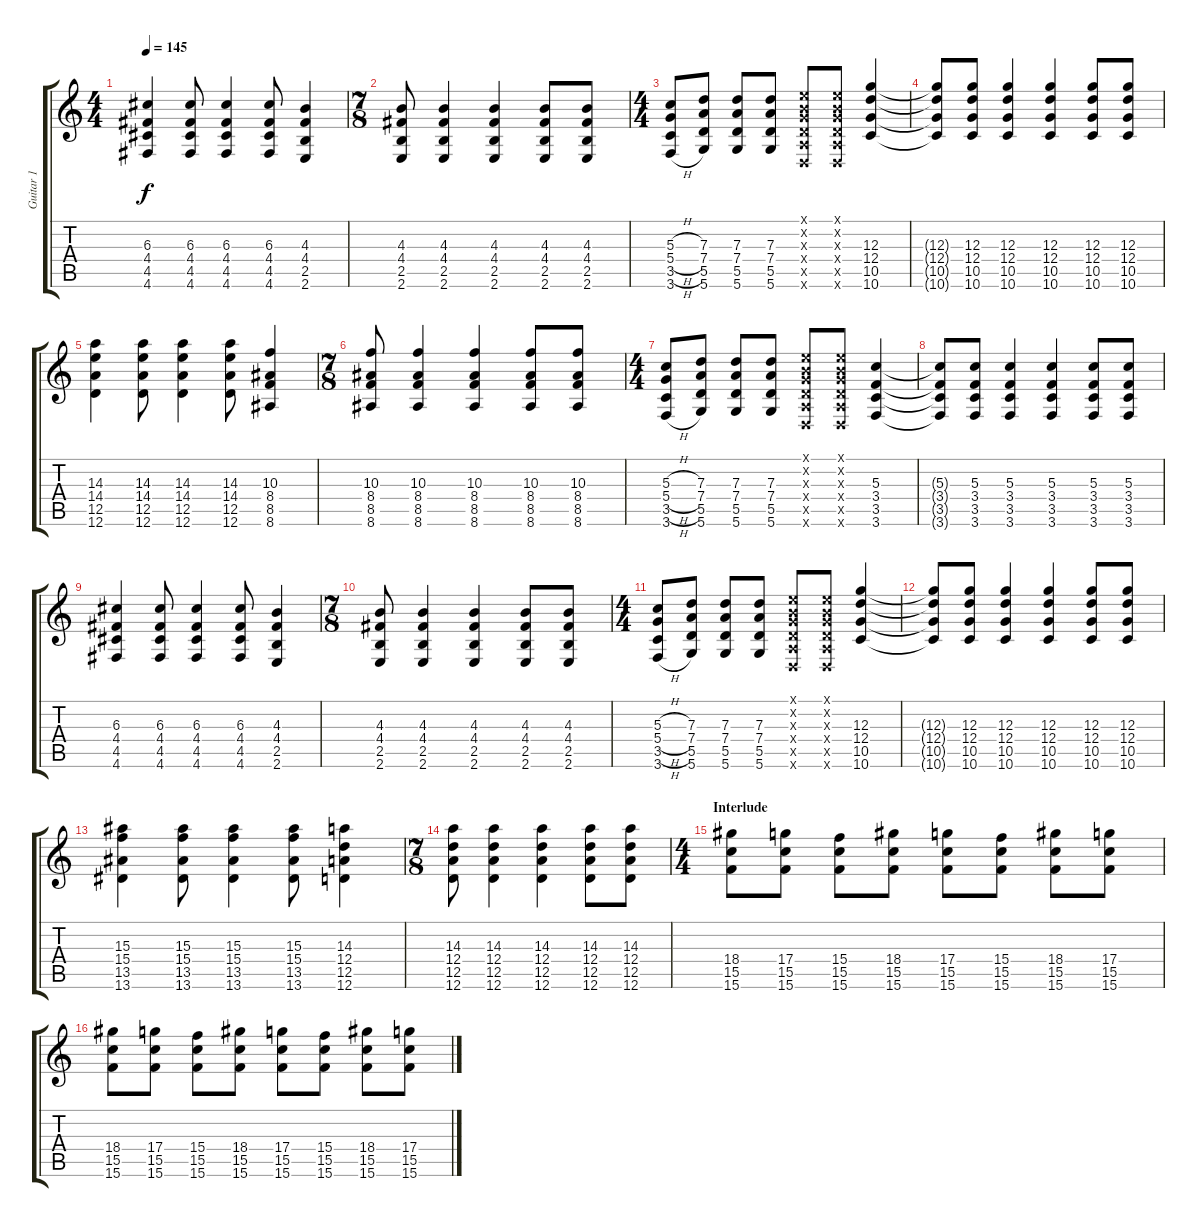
\track ("Guitar 1" "Guitar 1") {instrument distortionguitar}
\staff {score tabs}
\tuning (E4 B3 G3 D3 A2 D2) {hide}
\ts (4 4)
\tempo 145
\clef g2
\ks c
(6.3 4.4 4.5 4.6).4{dy f} (6.3 4.4 4.5 4.6).8 (6.3 4.4 4.5 4.6).4 (6.3 4.4 4.5 4.6).8 (4.3 4.4 2.5 2.6).4 |
\ts (7 8)
(4.3 4.4 2.5 2.6).8 (4.3 4.4 2.5 2.6).4 (4.3 4.4 2.5 2.6).4 (4.3 4.4 2.5 2.6).8 (4.3 4.4 2.5 2.6).8 |
\ts (4 4)
(5.3{h} 5.4{h} 3.5{h} 3.6{h}).8 (7.3 7.4 5.5 5.6).8 (7.3 7.4 5.5 5.6).8 (7.3 7.4 5.5 5.6).8 (0.1{x} 0.2{x} 0.3{x} 0.4{x} 0.5{x} 0.6{x}).8 (0.1{x} 0.2{x} 0.3{x} 0.4{x} 0.5{x} 0.6{x}).8 (12.3 12.4 10.5 10.6).4 |
(12.3{t} 12.4{t} 10.5{t} 10.6{t}).8 (12.3 12.4 10.5 10.6).8 (12.3 12.4 10.5 10.6).4 (12.3 12.4 10.5 10.6).4 (12.3 12.4 10.5 10.6).8 (12.3 12.4 10.5 10.6).8 |
(14.3 14.4 12.5 12.6).4 (14.3 14.4 12.5 12.6).8 (14.3 14.4 12.5 12.6).4 (14.3 14.4 12.5 12.6).8 (10.3 8.4 8.5 8.6).4 |
\ts (7 8)
(10.3 8.4 8.5 8.6).8 (10.3 8.4 8.5 8.6).4 (10.3 8.4 8.5 8.6).4 (10.3 8.4 8.5 8.6).8 (10.3 8.4 8.5 8.6).8 |
\ts (4 4)
(5.3{h} 5.4{h} 3.5{h} 3.6{h}).8 (7.3 7.4 5.5 5.6).8 (7.3 7.4 5.5 5.6).8 (7.3 7.4 5.5 5.6).8 (0.1{x} 0.2{x} 0.3{x} 0.4{x} 0.5{x} 0.6{x}).8 (0.1{x} 0.2{x} 0.3{x} 0.4{x} 0.5{x} 0.6{x}).8 (5.3 3.4 3.5 3.6).4 |
(5.3{t} 3.4{t} 3.5{t} 3.6{t}).8 (5.3 3.4 3.5 3.6).8 (5.3 3.4 3.5 3.6).4 (5.3 3.4 3.5 3.6).4 (5.3 3.4 3.5 3.6).8 (5.3 3.4 3.5 3.6).8 |
(6.3 4.4 4.5 4.6).4 (6.3 4.4 4.5 4.6).8 (6.3 4.4 4.5 4.6).4 (6.3 4.4 4.5 4.6).8 (4.3 4.4 2.5 2.6).4 |
\ts (7 8)
(4.3 4.4 2.5 2.6).8 (4.3 4.4 2.5 2.6).4 (4.3 4.4 2.5 2.6).4 (4.3 4.4 2.5 2.6).8 (4.3 4.4 2.5 2.6).8 |
\ts (4 4)
(5.3{h} 5.4{h} 3.5{h} 3.6{h}).8 (7.3 7.4 5.5 5.6).8 (7.3 7.4 5.5 5.6).8 (7.3 7.4 5.5 5.6).8 (0.1{x} 0.2{x} 0.3{x} 0.4{x} 0.5{x} 0.6{x}).8 (0.1{x} 0.2{x} 0.3{x} 0.4{x} 0.5{x} 0.6{x}).8 (12.3 12.4 10.5 10.6).4 |
(12.3{t} 12.4{t} 10.5{t} 10.6{t}).8 (12.3 12.4 10.5 10.6).8 (12.3 12.4 10.5 10.6).4 (12.3 12.4 10.5 10.6).4 (12.3 12.4 10.5 10.6).8 (12.3 12.4 10.5 10.6).8 |
(15.3 15.4 13.5 13.6).4 (15.3 15.4 13.5 13.6).8 (15.3 15.4 13.5 13.6).4 (15.3 15.4 13.5 13.6).8 (14.3 12.4 12.5 12.6).4 |
\ts (7 8)
(14.3 12.4 12.5 12.6).8 (14.3 12.4 12.5 12.6).4 (14.3 12.4 12.5 12.6).4 (14.3 12.4 12.5 12.6).8 (14.3 12.4 12.5 12.6).8 |
\ts (4 4)
\section ("" "Interlude")
(18.4 15.5 15.6).8 (17.4 15.5 15.6).8 (15.4 15.5 15.6).8 (18.4 15.5 15.6).8 (17.4 15.5 15.6).8 (15.4 15.5 15.6).8 (18.4 15.5 15.6).8 (17.4 15.5 15.6).8 |
(18.4 15.5 15.6).8 (17.4 15.5 15.6).8 (15.4 15.5 15.6).8 (18.4 15.5 15.6).8 (17.4 15.5 15.6).8 (15.4 15.5 15.6).8 (18.4 15.5 15.6).8 (17.4 15.5 15.6).8
